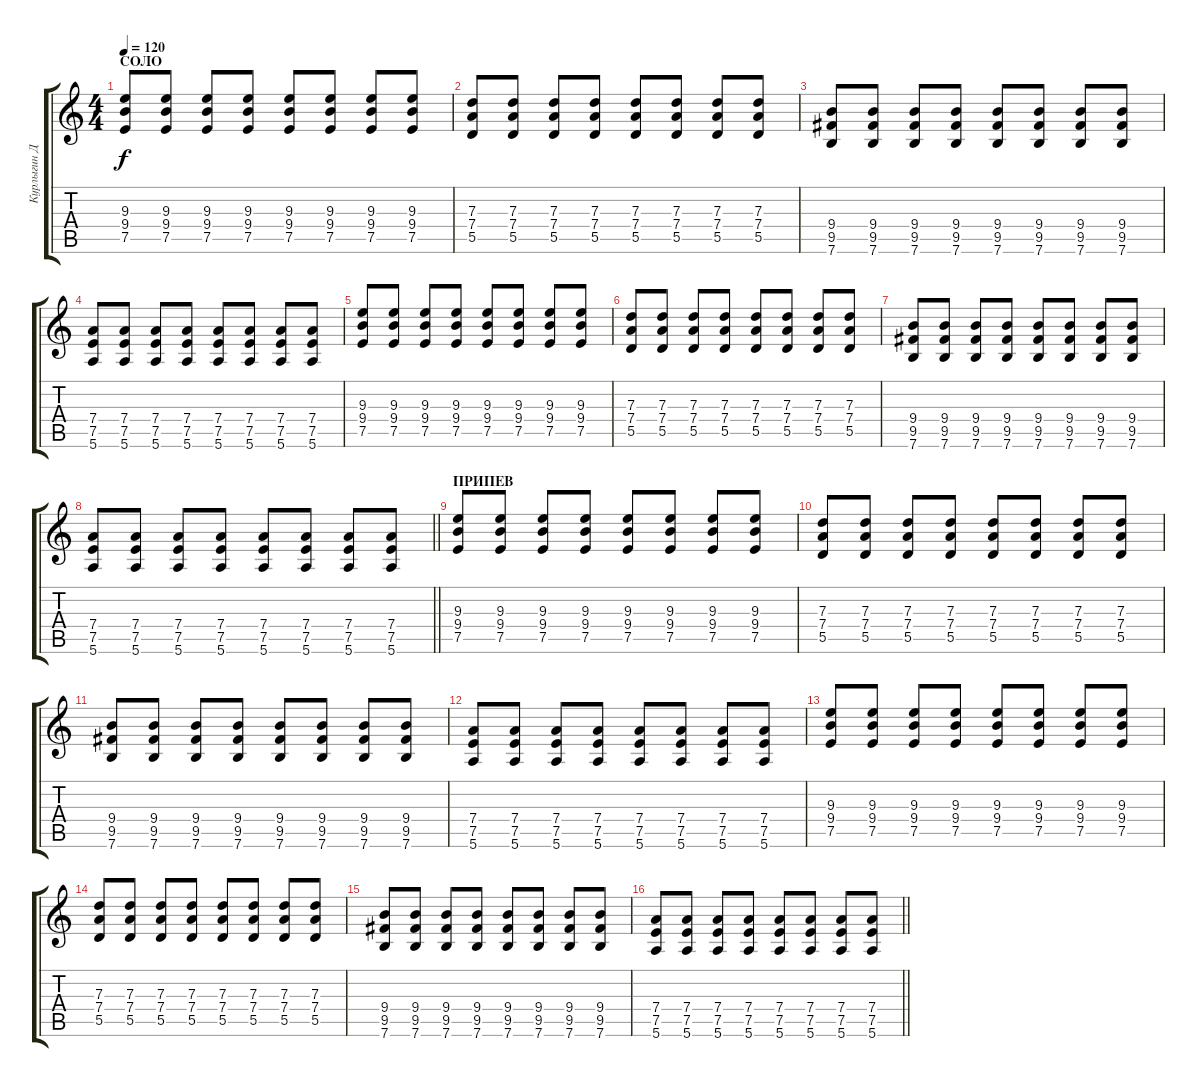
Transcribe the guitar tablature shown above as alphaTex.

\track ("Курлыгин Дмитрий" "Курлыгин Д") {instrument distortionguitar}
\staff {score tabs}
\tuning (E4 B3 G3 D3 A2 E2) {hide}
\ts (4 4)
\section ("" "СОЛО")
\tempo 120
\clef g2
\ks c
(9.3 9.4 7.5).8{dy f} (9.3 9.4 7.5).8 (9.3 9.4 7.5).8 (9.3 9.4 7.5).8 (9.3 9.4 7.5).8 (9.3 9.4 7.5).8 (9.3 9.4 7.5).8 (9.3 9.4 7.5).8 |
(7.3 7.4 5.5).8 (7.3 7.4 5.5).8 (7.3 7.4 5.5).8 (7.3 7.4 5.5).8 (7.3 7.4 5.5).8 (7.3 7.4 5.5).8 (7.3 7.4 5.5).8 (7.3 7.4 5.5).8 |
(9.4 9.5 7.6).8 (9.4 9.5 7.6).8 (9.4 9.5 7.6).8 (9.4 9.5 7.6).8 (9.4 9.5 7.6).8 (9.4 9.5 7.6).8 (9.4 9.5 7.6).8 (9.4 9.5 7.6).8 |
(7.4 7.5 5.6).8 (7.4 7.5 5.6).8 (7.4 7.5 5.6).8 (7.4 7.5 5.6).8 (7.4 7.5 5.6).8 (7.4 7.5 5.6).8 (7.4 7.5 5.6).8 (7.4 7.5 5.6).8 |
(9.3 9.4 7.5).8 (9.3 9.4 7.5).8 (9.3 9.4 7.5).8 (9.3 9.4 7.5).8 (9.3 9.4 7.5).8 (9.3 9.4 7.5).8 (9.3 9.4 7.5).8 (9.3 9.4 7.5).8 |
(7.3 7.4 5.5).8 (7.3 7.4 5.5).8 (7.3 7.4 5.5).8 (7.3 7.4 5.5).8 (7.3 7.4 5.5).8 (7.3 7.4 5.5).8 (7.3 7.4 5.5).8 (7.3 7.4 5.5).8 |
(9.4 9.5 7.6).8 (9.4 9.5 7.6).8 (9.4 9.5 7.6).8 (9.4 9.5 7.6).8 (9.4 9.5 7.6).8 (9.4 9.5 7.6).8 (9.4 9.5 7.6).8 (9.4 9.5 7.6).8 |
\barLineRight lightlight
(7.4 7.5 5.6).8 (7.4 7.5 5.6).8 (7.4 7.5 5.6).8 (7.4 7.5 5.6).8 (7.4 7.5 5.6).8 (7.4 7.5 5.6).8 (7.4 7.5 5.6).8 (7.4 7.5 5.6).8 |
\section ("" "ПРИПЕВ")
(9.3 9.4 7.5).8 (9.3 9.4 7.5).8 (9.3 9.4 7.5).8 (9.3 9.4 7.5).8 (9.3 9.4 7.5).8 (9.3 9.4 7.5).8 (9.3 9.4 7.5).8 (9.3 9.4 7.5).8 |
(7.3 7.4 5.5).8 (7.3 7.4 5.5).8 (7.3 7.4 5.5).8 (7.3 7.4 5.5).8 (7.3 7.4 5.5).8 (7.3 7.4 5.5).8 (7.3 7.4 5.5).8 (7.3 7.4 5.5).8 |
(9.4 9.5 7.6).8 (9.4 9.5 7.6).8 (9.4 9.5 7.6).8 (9.4 9.5 7.6).8 (9.4 9.5 7.6).8 (9.4 9.5 7.6).8 (9.4 9.5 7.6).8 (9.4 9.5 7.6).8 |
(7.4 7.5 5.6).8 (7.4 7.5 5.6).8 (7.4 7.5 5.6).8 (7.4 7.5 5.6).8 (7.4 7.5 5.6).8 (7.4 7.5 5.6).8 (7.4 7.5 5.6).8 (7.4 7.5 5.6).8 |
(9.3 9.4 7.5).8 (9.3 9.4 7.5).8 (9.3 9.4 7.5).8 (9.3 9.4 7.5).8 (9.3 9.4 7.5).8 (9.3 9.4 7.5).8 (9.3 9.4 7.5).8 (9.3 9.4 7.5).8 |
(7.3 7.4 5.5).8 (7.3 7.4 5.5).8 (7.3 7.4 5.5).8 (7.3 7.4 5.5).8 (7.3 7.4 5.5).8 (7.3 7.4 5.5).8 (7.3 7.4 5.5).8 (7.3 7.4 5.5).8 |
(9.4 9.5 7.6).8 (9.4 9.5 7.6).8 (9.4 9.5 7.6).8 (9.4 9.5 7.6).8 (9.4 9.5 7.6).8 (9.4 9.5 7.6).8 (9.4 9.5 7.6).8 (9.4 9.5 7.6).8 |
\barLineRight lightlight
(7.4 7.5 5.6).8 (7.4 7.5 5.6).8 (7.4 7.5 5.6).8 (7.4 7.5 5.6).8 (7.4 7.5 5.6).8 (7.4 7.5 5.6).8 (7.4 7.5 5.6).8 (7.4 7.5 5.6).8
